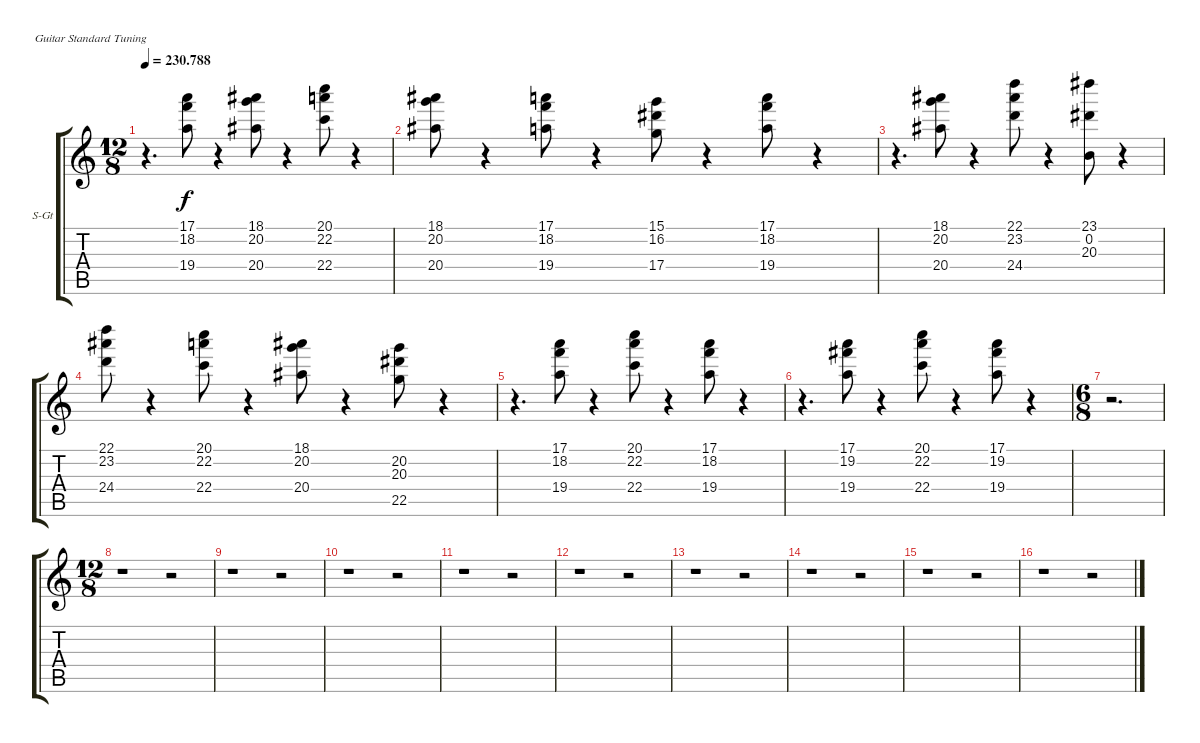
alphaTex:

\bracketExtendMode groupsimilarinstruments
\firstSystemTrackNameOrientation horizontal
\otherSystemsTrackNameOrientation horizontal
\track ("Синтезатор II" "S-Gt") {instrument pizzicatostrings}
\staff {score tabs}
\tuning (E4 B3 G3 D3 A2 E2)
\displaytranspose 12
\ts (12 8)
\tempo
230.788
\accidentals auto
\clef g2
\ottava regular
\simile none
\ks c
r.4{d dy f} (17.1 18.2 19.4).8 r.4 (18.1 20.2 20.4).8 r.4 (20.1 22.2 22.4).8 r.4 |
(18.1 20.2 20.4).8 r.4 (17.1 18.2 19.4).8 r.4 (15.1 16.2 17.4).8 r.4 (17.1 18.2 19.4).8 r.4 |
r.4{d} (18.1 20.2 20.4).8 r.4 (22.1 23.2 24.4).8 r.4 (23.1 0.2 20.3).8 r.4 |
(22.1 23.2 24.4).8 r.4 (20.1 22.2 22.4).8 r.4 (18.1 20.2 20.4).8 r.4 (20.2 20.3 22.5).8 r.4 |
r.4{d} (17.1 18.2 19.4).8 r.4 (20.1 22.2 22.4).8 r.4 (17.1 18.2 19.4).8 r.4 |
r.4{d} (17.1 19.2 19.4).8 r.4 (20.1 22.2 22.4).8 r.4 (17.1 19.2 19.4).8 r.4 |
\ts (6 8)
\beaming (8 2 2 2 2)
r.2{d} |
\ts (12 8)
\beaming (8 2 2 2 6)
r.1 r.2 |
r.1 r.2 |
r.1 r.2 |
r.1 r.2 |
r.1 r.2 |
r.1 r.2 |
r.1 r.2 |
r.1 r.2 |
r.1 r.2
